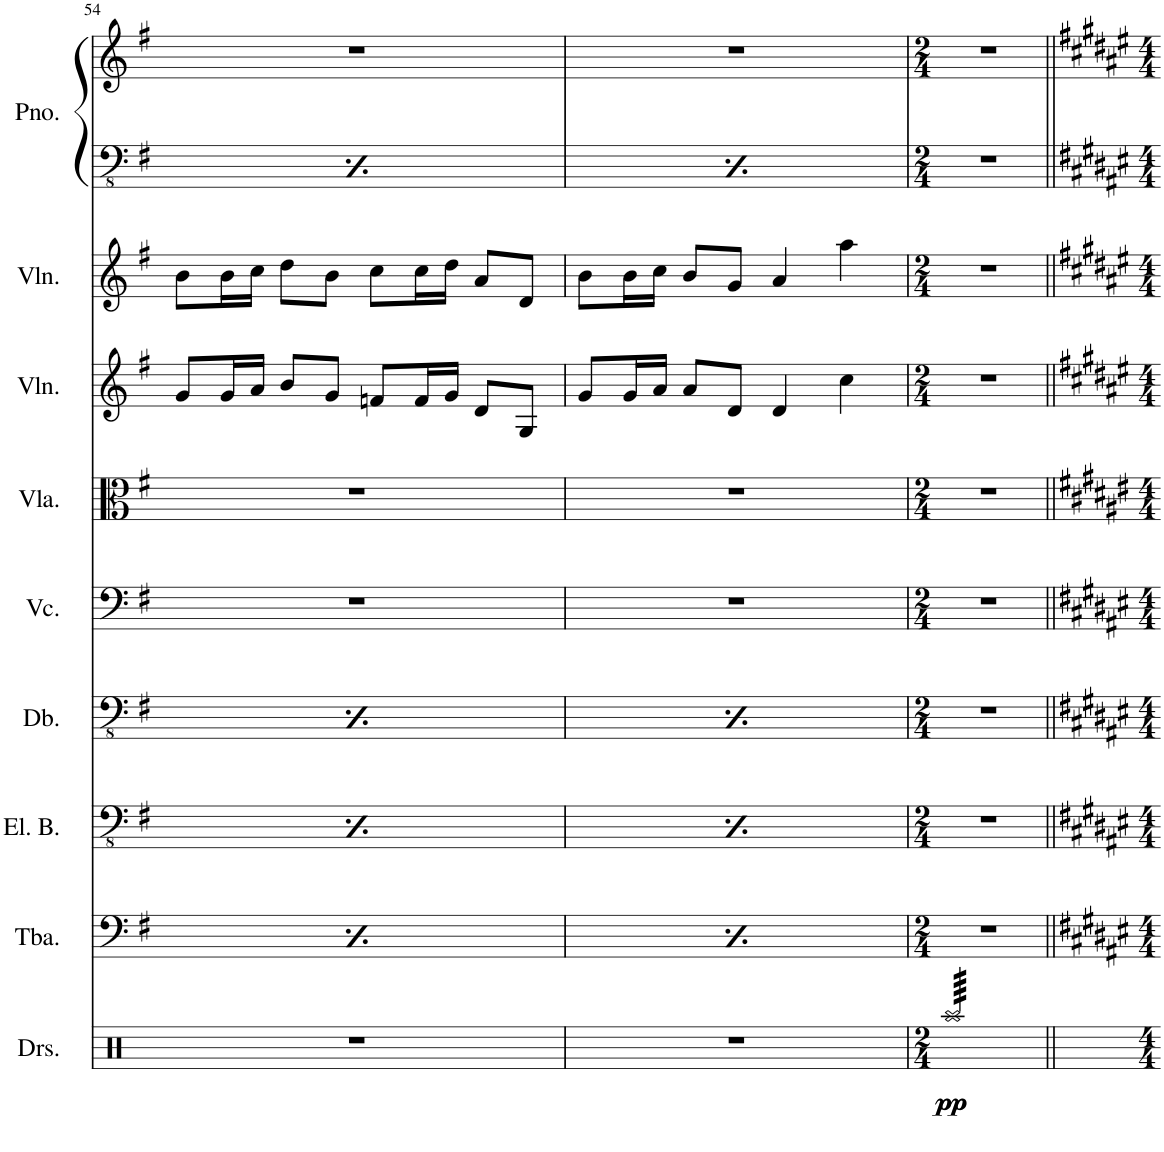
**kern	**dynam	**kern	**kern	**kern	**kern	**kern	**kern	**kern	**kern	**kern
*part9	*part9	*part8	*part7	*part6	*part5	*part4	*part3	*part2	*part1	*part1
*staff10	*staff10	*staff9	*staff8	*staff7	*staff6	*staff5	*staff4	*staff3	*staff2	*staff1
*I"Drumset	*	*I"Tuba	*I"Electric Bass	*I"Double Bass	*I"Violoncello	*I"Viola	*I"Violin	*I"Violin	*I"Piano	*
*I'Drs.	*	*I'Tba.	*I'El. B.	*I'Db.	*I'Vc.	*I'Vla.	*I'Vln.	*I'Vln.	*I'Pno.	*
!!LO:PB:g=z
*clefX	*	*clefF4	*clefFv4	*clefFv4	*clefF4	*clefC3	*clefG2	*clefG2	*clefFv4	*clefG2
*k[]	*	*k[f#]	*k[f#]	*k[f#]	*k[f#]	*k[f#]	*k[f#]	*k[f#]	*k[f#]	*k[f#]
*M4/4	*	*M4/4	*M4/4	*M4/4	*M4/4	*M4/4	*M4/4	*M4/4	*M4/4	*M4/4
=54	=54	=54	=54	=54	=54	=54	=54	=54	=54	=54
1r	.	16EEE/ 16EE/LL	16EEE/LL	16EEE/LL	1r	1r	8g/L	8b\L	16EEE/LL	1r
.	.	16BBB/ 16BB/J	16BBB/J	16BBB/J	.	.	.	.	16BBB/J	.
.	.	8EE/ 8E/J	8EE/J	8EE/J	.	.	16g/L	16b\L	8EE/J	.
.	.	.	.	.	.	.	16a/JJ	16cc\JJ	.	.
.	.	16EEE/ 16EE/LL	16EEE/LL	16EEE/LL	.	.	8b/L	8dd\L	16EEE/LL	.
.	.	16BBB/ 16BB/J	16BBB/J	16BBB/J	.	.	.	.	16BBB/J	.
.	.	8EE/ 8E/J	8EE/J	8EE/J	.	.	8g/J	8b\J	8EE/J	.
.	.	16FFFn/ 16FFn/LL	16FFFn/LL	16FFFn/LL	.	.	8fn/L	8cc\L	16FFFn/LL	.
.	.	16CC/ 16C/J	16CC/J	16CC/J	.	.	.	.	16CC/J	.
.	.	8EE/ 8E/J	8EE/J	8EE/J	.	.	16f/L	16cc\L	8EE/J	.
.	.	.	.	.	.	.	16g/JJ	16dd\JJ	.	.
.	.	16FFF/ 16FF/LL	16FFF/LL	16FFF/LL	.	.	8d/L	8a/L	16FFF/LL	.
.	.	16CC/ 16C/J	16CC/J	16CC/J	.	.	.	.	16CC/J	.
.	.	8EE/ 8E/J	8EE/J	8EE/J	.	.	8G/J	8d/J	8EE/J	.
=55	=55	=55	=55	=55	=55	=55	=55	=55	=55	=55
1r	.	16EEE/ 16EE/LL	16EEE/LL	16EEE/LL	1r	1r	8g/L	8b\L	16EEE/LL	1r
.	.	16BBB/ 16BB/J	16BBB/J	16BBB/J	.	.	.	.	16BBB/J	.
.	.	8EE/ 8E/J	8EE/J	8EE/J	.	.	16g/L	16b\L	8EE/J	.
.	.	.	.	.	.	.	16a/JJ	16cc\JJ	.	.
.	.	16EEE/ 16EE/LL	16EEE/LL	16EEE/LL	.	.	8a/L	8b/L	16EEE/LL	.
.	.	16BBB/ 16BB/J	16BBB/J	16BBB/J	.	.	.	.	16BBB/J	.
.	.	8EE/ 8E/J	8EE/J	8EE/J	.	.	8d/J	8g/J	8EE/J	.
.	.	16FFFn/ 16FFn/LL	16FFFn/LL	16FFFn/LL	.	.	4d/	4a/	16FFFn/LL	.
.	.	16CC/ 16C/J	16CC/J	16CC/J	.	.	.	.	16CC/J	.
.	.	8EE/ 8E/J	8EE/J	8EE/J	.	.	.	.	8EE/J	.
.	.	16FFF/ 16FF/LL	16FFF/LL	16FFF/LL	.	.	4cc\	4aa\	16FFF/LL	.
.	.	16CC/ 16C/J	16CC/J	16CC/J	.	.	.	.	16CC/J	.
.	.	8EE/ 8E/J	8EE/J	8EE/J	.	.	.	.	8EE/J	.
=56	=56	=56	=56	=56	=56	=56	=56	=56	=56	=56
*M2/4	*	*M2/4	*M2/4	*M2/4	*M2/4	*M2/4	*M2/4	*M2/4	*M2/4	*M2/4
!	!LO:DY:b	!	!	!	!	!	!	!	!	!
!	!LO:DY:n=1:b	!	!	!	!	!	!	!	!	!
*tremolo	*	*	*	*	*	*	*	*	*	*
64Raa/LLLL	pp pp	2r	2r	2r	2r	2r	2r	2r	2r	2r
64Raa/	.	.	.	.	.	.	.	.	.	.
64Raa/	.	.	.	.	.	.	.	.	.	.
64Raa/	.	.	.	.	.	.	.	.	.	.
64Raa/	.	.	.	.	.	.	.	.	.	.
64Raa/	.	.	.	.	.	.	.	.	.	.
64Raa/	.	.	.	.	.	.	.	.	.	.
64Raa/	.	.	.	.	.	.	.	.	.	.
64Raa/	.	.	.	.	.	.	.	.	.	.
64Raa/	.	.	.	.	.	.	.	.	.	.
64Raa/	.	.	.	.	.	.	.	.	.	.
64Raa/	.	.	.	.	.	.	.	.	.	.
64Raa/	.	.	.	.	.	.	.	.	.	.
64Raa/	.	.	.	.	.	.	.	.	.	.
64Raa/	.	.	.	.	.	.	.	.	.	.
64Raa/	.	.	.	.	.	.	.	.	.	.
64Raa/	.	.	.	.	.	.	.	.	.	.
64Raa/	.	.	.	.	.	.	.	.	.	.
64Raa/	.	.	.	.	.	.	.	.	.	.
64Raa/	.	.	.	.	.	.	.	.	.	.
64Raa/	.	.	.	.	.	.	.	.	.	.
64Raa/	.	.	.	.	.	.	.	.	.	.
64Raa/	.	.	.	.	.	.	.	.	.	.
64Raa/	.	.	.	.	.	.	.	.	.	.
64Raa/	.	.	.	.	.	.	.	.	.	.
64Raa/	.	.	.	.	.	.	.	.	.	.
64Raa/	.	.	.	.	.	.	.	.	.	.
64Raa/	.	.	.	.	.	.	.	.	.	.
64Raa/	.	.	.	.	.	.	.	.	.	.
64Raa/	.	.	.	.	.	.	.	.	.	.
64Raa/	.	.	.	.	.	.	.	.	.	.
64Raa/JJJJ	.	.	.	.	.	.	.	.	.	.
*Xtremolo	*	*	*	*	*	*	*	*	*	*
=||	=||	=||	=||	=||	=||	=||	=||	=||	=||	=||
*-	*-	*-	*-	*-	*-	*-	*-	*-	*-	*-
